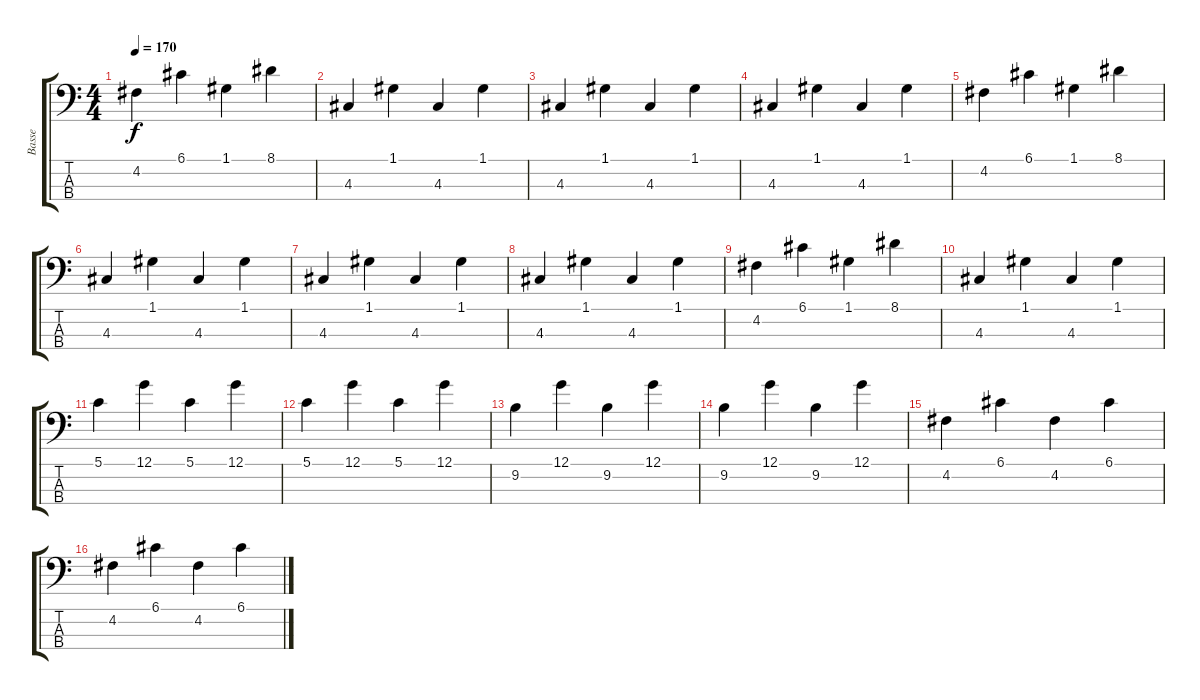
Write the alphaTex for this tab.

\track ("Basse" "Basse") {instrument electricbassfinger}
\staff {score tabs}
\tuning (G2 D2 A1 E1) {hide}
\ts (4 4)
\tempo 170
\clef f4
\ks c
4.2.4{dy f} 6.1.4 1.1.4 8.1.4 |
4.3.4 1.1.4 4.3.4 1.1.4 |
4.3.4 1.1.4 4.3.4 1.1.4 |
4.3.4 1.1.4 4.3.4 1.1.4 |
4.2.4 6.1.4 1.1.4 8.1.4 |
4.3.4 1.1.4 4.3.4 1.1.4 |
4.3.4 1.1.4 4.3.4 1.1.4 |
4.3.4 1.1.4 4.3.4 1.1.4 |
4.2.4 6.1.4 1.1.4 8.1.4 |
4.3.4 1.1.4 4.3.4 1.1.4 |
5.1.4 12.1.4 5.1.4 12.1.4 |
5.1.4 12.1.4 5.1.4 12.1.4 |
9.2.4 12.1.4 9.2.4 12.1.4 |
9.2.4 12.1.4 9.2.4 12.1.4 |
4.2.4 6.1.4 4.2.4 6.1.4 |
4.2.4 6.1.4 4.2.4 6.1.4
